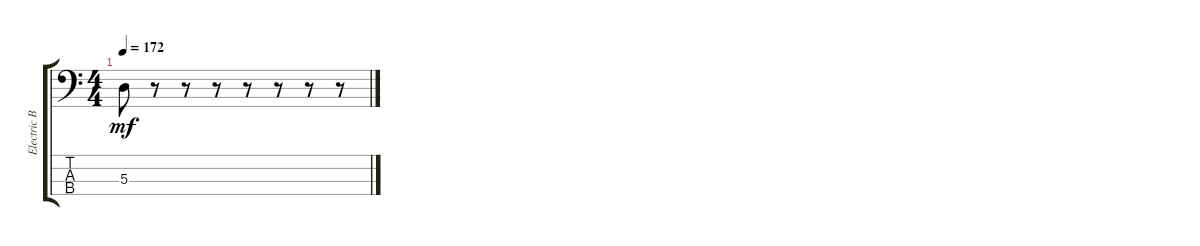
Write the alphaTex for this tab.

\track ("Electric Bass" "Electric B") {instrument electricbassfinger}
\staff {score tabs}
\tuning (G2 D2 A1 E1) {hide}
\ts (4 4)
\tempo 172
\clef f4
\ks c
5.3{t}.8{dy mf} r.8 r.8 r.8 r.8 r.8 r.8 r.8
